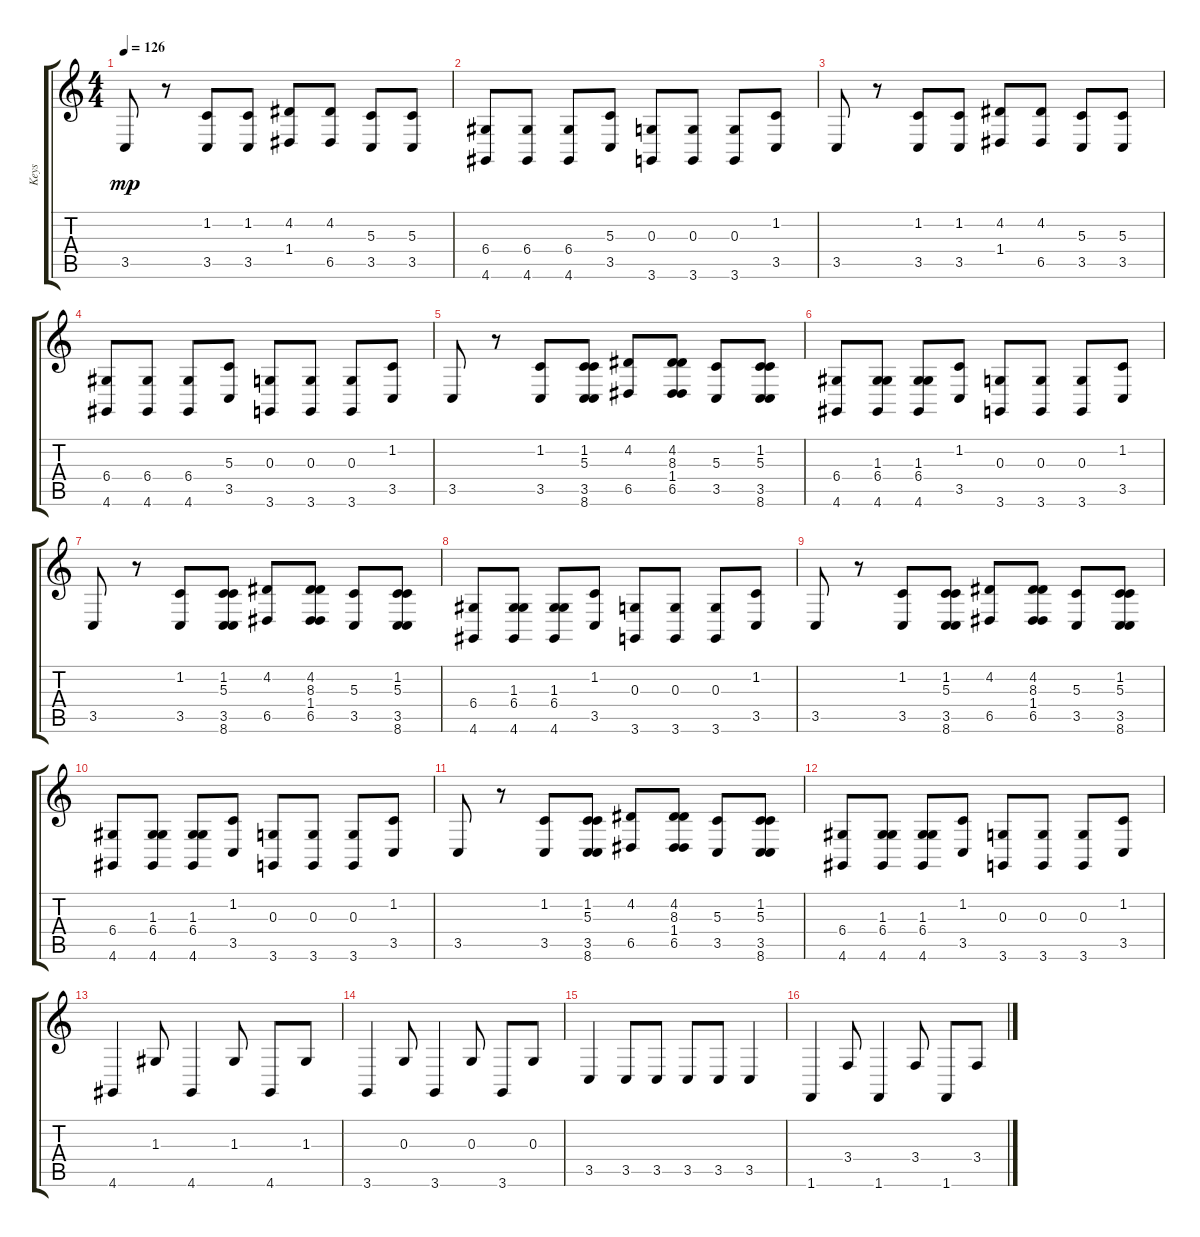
\track ("Keys" "Keys") {instrument lead1square}
\staff {score tabs}
\tuning (E4 B3 G3 D3 A2 E2) {hide}
\ts (4 4)
\tempo 126
\clef g2
\ks c
3.5.8{dy mp} r.8 (1.2 3.5).8 (1.2 3.5).8 (4.2 1.4).8 (4.2 6.5).8 (5.3 3.5).8 (5.3 3.5).8 |
(6.4 4.6).8 (6.4 4.6).8 (6.4 4.6).8 (5.3 3.5).8 (0.3 3.6).8 (0.3 3.6).8 (0.3 3.6).8 (1.2 3.5).8 |
3.5.8 r.8 (1.2 3.5).8 (1.2 3.5).8 (4.2 1.4).8 (4.2 6.5).8 (5.3 3.5).8 (5.3 3.5).8 |
(6.4 4.6).8 (6.4 4.6).8 (6.4 4.6).8 (5.3 3.5).8 (0.3 3.6).8 (0.3 3.6).8 (0.3 3.6).8 (1.2 3.5).8 |
3.5.8 r.8 (1.2 3.5).8 (1.2 5.3 3.5 8.6).8 (4.2 6.5).8 (4.2 8.3 1.4 6.5).8 (5.3 3.5).8 (1.2 5.3 3.5 8.6).8 |
(6.4 4.6).8 (1.3 6.4 4.6).8 (1.3 6.4 4.6).8 (1.2 3.5).8 (0.3 3.6).8 (0.3 3.6).8 (0.3 3.6).8 (1.2 3.5).8 |
3.5.8 r.8 (1.2 3.5).8 (1.2 5.3 3.5 8.6).8 (4.2 6.5).8 (4.2 8.3 1.4 6.5).8 (5.3 3.5).8 (1.2 5.3 3.5 8.6).8 |
(6.4 4.6).8 (1.3 6.4 4.6).8 (1.3 6.4 4.6).8 (1.2 3.5).8 (0.3 3.6).8 (0.3 3.6).8 (0.3 3.6).8 (1.2 3.5).8 |
3.5.8 r.8 (1.2 3.5).8 (1.2 5.3 3.5 8.6).8 (4.2 6.5).8 (4.2 8.3 1.4 6.5).8 (5.3 3.5).8 (1.2 5.3 3.5 8.6).8 |
(6.4 4.6).8 (1.3 6.4 4.6).8 (1.3 6.4 4.6).8 (1.2 3.5).8 (0.3 3.6).8 (0.3 3.6).8 (0.3 3.6).8 (1.2 3.5).8 |
3.5.8 r.8 (1.2 3.5).8 (1.2 5.3 3.5 8.6).8 (4.2 6.5).8 (4.2 8.3 1.4 6.5).8 (5.3 3.5).8 (1.2 5.3 3.5 8.6).8 |
(6.4 4.6).8 (1.3 6.4 4.6).8 (1.3 6.4 4.6).8 (1.2 3.5).8 (0.3 3.6).8 (0.3 3.6).8 (0.3 3.6).8 (1.2 3.5).8 |
4.6.4 1.3.8 4.6.4 1.3.8 4.6.8 1.3.8 |
3.6.4 0.3.8 3.6.4 0.3.8 3.6.8 0.3.8 |
3.5.4 3.5.8 3.5.8 3.5.8 3.5.8 3.5.4 |
1.6.4 3.4.8 1.6.4 3.4.8 1.6.8 3.4.8
